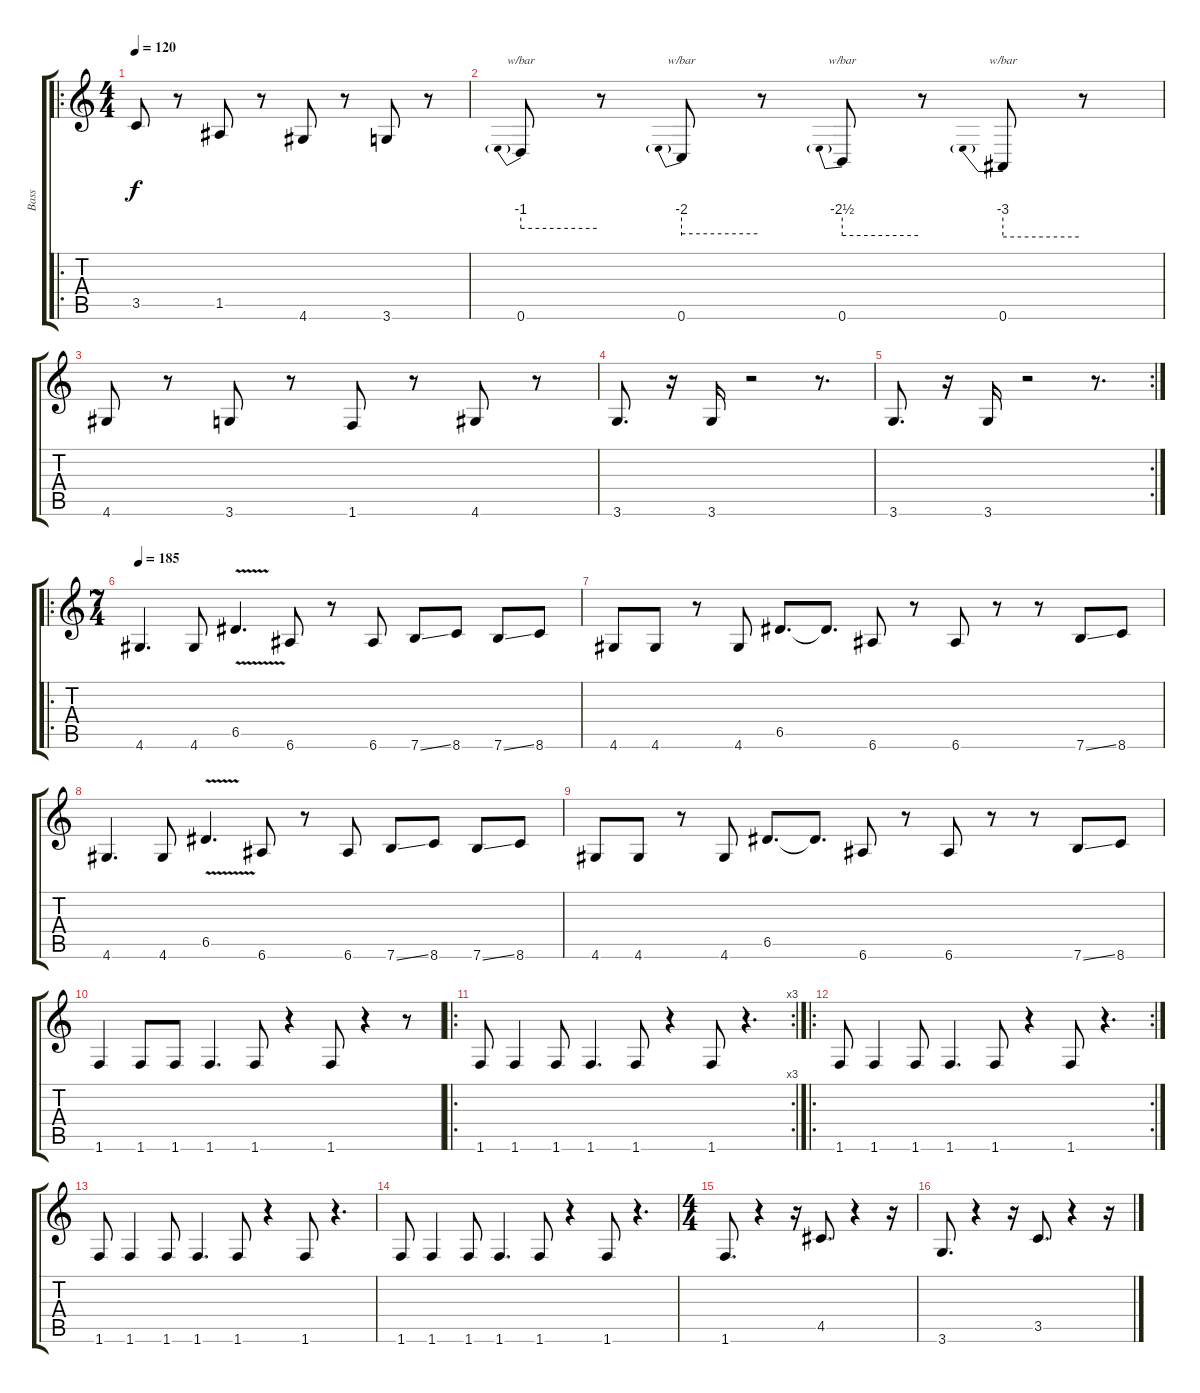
\track ("Bass" "Bass") {instrument electricbassfinger}
\staff {score tabs}
\tuning (E4 B3 G3 D3 A2 E2) {hide}
\ro
\ts (4 4)
\tempo 120
\clef g2
\ks c
3.5.8{dy f instrument electricbassfinger} r.8 1.5.8 r.8 4.6.8 r.8 3.6.8 r.8 |
0.6.8{tbe (predive default 0 -4 60 -4)} r.8 0.6.8{tbe (predive default 0 -8 60 -8)} r.8 0.6.8{tbe (predive default 0 -10 60 -10)} r.8 0.6.8{tbe (predive default 0 -12 60 -12)} r.8 |
4.6.8 r.8 3.6.8 r.8 1.6.8 r.8 4.6.8 r.8 |
3.6.8{d} r.16 3.6.16 r.2 r.8{d} |
\rc 2
3.6.8{d} r.16 3.6.16 r.2 r.8{d} |
\ro
\ts (7 4)
\tempo 185
4.6.4{d} 4.6.8 6.5{v}.4{d} 6.6.8 r.8 6.6.8 7.6{ss}.8 8.6.8 7.6{ss}.8 8.6.8 |
4.6.8 4.6.8 r.8 4.6.8 6.5.8{d} 6.5{t}.8{d} 6.6.8 r.8 6.6.8 r.8 r.8 7.6{ss}.8 8.6.8 |
4.6.4{d} 4.6.8 6.5{v}.4{d} 6.6.8 r.8 6.6.8 7.6{ss}.8 8.6.8 7.6{ss}.8 8.6.8 |
4.6.8 4.6.8 r.8 4.6.8 6.5.8{d} 6.5{t}.8{d} 6.6.8 r.8 6.6.8 r.8 r.8 7.6{ss}.8 8.6.8 |
1.6.4 1.6.8 1.6.8 1.6.4{d} 1.6.8 r.4 1.6.8 r.4 r.8 |
\ro
\rc 3
1.6.8 1.6.4 1.6.8 1.6.4{d} 1.6.8 r.4 1.6.8 r.4{d} |
\ro
\rc 2
1.6.8 1.6.4 1.6.8 1.6.4{d} 1.6.8 r.4 1.6.8 r.4{d} |
1.6.8 1.6.4 1.6.8 1.6.4{d} 1.6.8 r.4 1.6.8 r.4{d} |
1.6.8 1.6.4 1.6.8 1.6.4{d} 1.6.8 r.4 1.6.8 r.4{d} |
\ts (4 4)
1.6.8{d} r.4 r.16 4.5.8{d} r.4 r.16 |
3.6.8{d} r.4 r.16 3.5.8{d} r.4 r.16
